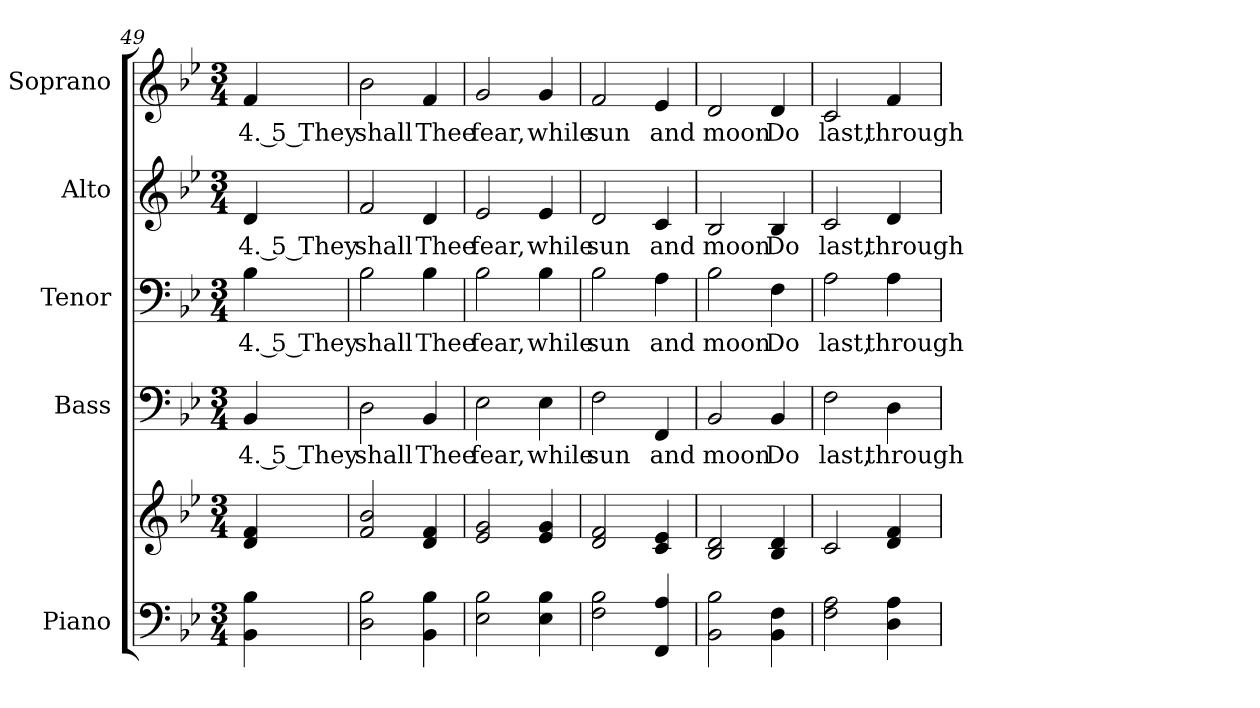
**kern	**kern	**kern	**text	**kern	**text	**kern	**text	**kern	**text
*part5	*part5	*part4	*part4	*part3	*part3	*part2	*part2	*part1	*part1
*staff6	*staff5	*staff4	*staff4	*staff3	*staff3	*staff2	*staff2	*staff1	*staff1
*I"Piano	*	*I"Bass	*	*I"Tenor	*	*I"Alto	*	*I"Soprano	*
*I'Pno.	*	*I'B.	*	*I'T.	*	*I'A.	*	*I'S.	*
*clefF4	*clefG2	*clefF4	*	*clefF4	*	*clefG2	*	*clefG2	*
*k[b-e-]	*k[b-e-]	*k[b-e-]	*	*k[b-e-]	*	*k[b-e-]	*	*k[b-e-]	*
*B-:	*B-:	*B-:	*	*B-:	*	*B-:	*	*B-:	*
*M3/4	*M3/4	*M3/4	*	*M3/4	*	*M3/4	*	*M3/4	*
=49	=49	=49	=49	=49	=49	=49	=49	=49	=49
!	!	!	!LO:LY:b:color=#000000	!	!	!	!	!	!
!	!	!	!	!	!LO:LY:b:color=#000000	!	!	!	!
!	!	!	!	!	!	!	!LO:LY:b:color=#000000	!	!
!	!	!	!	!	!	!	!	!	!LO:LY:b:color=#000000
4BB-i\ 4B-i	4di/ 4fi	4BB-i/	4. 5 They	4B-i\	4. 5 They	4di/	4. 5 They	4fi/	4. 5 They
=50	=50	=50	=50	=50	=50	=50	=50	=50	=50
!	!	!	!LO:LY:b:color=#000000	!	!	!	!	!	!
!	!	!	!	!	!LO:LY:b:color=#000000	!	!	!	!
!	!	!	!	!	!	!	!LO:LY:b:color=#000000	!	!
!	!	!	!	!	!	!	!	!	!LO:LY:b:color=#000000
2Di\ 2B-i	2fi/ 2b-i	2Di\	shall	2B-i\	shall	2fi/	shall	2b-i\	shall
!	!	!	!LO:LY:b:color=#000000	!	!	!	!	!	!
!	!	!	!	!	!LO:LY:b:color=#000000	!	!	!	!
!	!	!	!	!	!	!	!LO:LY:b:color=#000000	!	!
!	!	!	!	!	!	!	!	!	!LO:LY:b:color=#000000
4BB-i\ 4B-i	4di/ 4fi	4BB-i/	Thee	4B-i\	Thee	4di/	Thee	4fi/	Thee
!!LO:PB:g=z
=51	=51	=51	=51	=51	=51	=51	=51	=51	=51
!	!	!	!LO:LY:b:color=#000000	!	!	!	!	!	!
!	!	!	!	!	!LO:LY:b:color=#000000	!	!	!	!
!	!	!	!	!	!	!	!LO:LY:b:color=#000000	!	!
!	!	!	!	!	!	!	!	!	!LO:LY:b:color=#000000
2E-i\ 2B-i	2e-i/ 2gi	2E-i\	fear,	2B-i\	fear,	2e-i/	fear,	2gi/	fear,
!	!	!	!LO:LY:b:color=#000000	!	!	!	!	!	!
!	!	!	!	!	!LO:LY:b:color=#000000	!	!	!	!
!	!	!	!	!	!	!	!LO:LY:b:color=#000000	!	!
!	!	!	!	!	!	!	!	!	!LO:LY:b:color=#000000
4E-i\ 4B-i	4e-i/ 4gi	4E-i\	while	4B-i\	while	4e-i/	while	4gi/	while
=52	=52	=52	=52	=52	=52	=52	=52	=52	=52
!	!	!	!LO:LY:b:color=#000000	!	!	!	!	!	!
!	!	!	!	!	!LO:LY:b:color=#000000	!	!	!	!
!	!	!	!	!	!	!	!LO:LY:b:color=#000000	!	!
!	!	!	!	!	!	!	!	!	!LO:LY:b:color=#000000
2Fi\ 2B-i	2di/ 2fi	2Fi\	sun	2B-i\	sun	2di/	sun	2fi/	sun
!	!	!	!LO:LY:b:color=#000000	!	!	!	!	!	!
!	!	!	!	!	!LO:LY:b:color=#000000	!	!	!	!
!	!	!	!	!	!	!	!LO:LY:b:color=#000000	!	!
!	!	!	!	!	!	!	!	!	!LO:LY:b:color=#000000
4FFi/ 4Ai	4ci/ 4e-i	4FFi/	and	4Ai\	and	4ci/	and	4e-i/	and
=53	=53	=53	=53	=53	=53	=53	=53	=53	=53
!	!	!	!LO:LY:b:color=#000000	!	!	!	!	!	!
!	!	!	!	!	!LO:LY:b:color=#000000	!	!	!	!
!	!	!	!	!	!	!	!LO:LY:b:color=#000000	!	!
!	!	!	!	!	!	!	!	!	!LO:LY:b:color=#000000
2BB-i\ 2B-i	2B-i/ 2di	2BB-i/	moon	2B-i\	moon	2B-i/	moon	2di/	moon
!	!	!	!LO:LY:b:color=#000000	!	!	!	!	!	!
!	!	!	!	!	!LO:LY:b:color=#000000	!	!	!	!
!	!	!	!	!	!	!	!LO:LY:b:color=#000000	!	!
!	!	!	!	!	!	!	!	!	!LO:LY:b:color=#000000
4BB-i\ 4Fi	4B-i/ 4di	4BB-i/	Do	4Fi\	Do	4B-i/	Do	4di/	Do
=54	=54	=54	=54	=54	=54	=54	=54	=54	=54
!	!	!	!LO:LY:b:color=#000000	!	!	!	!	!	!
!	!	!	!	!	!LO:LY:b:color=#000000	!	!	!	!
!	!	!	!	!	!	!	!LO:LY:b:color=#000000	!	!
!	!	!	!	!	!	!	!	!	!LO:LY:b:color=#000000
2Fi\ 2Ai	2ci/	2Fi\	last,	2Ai\	last,	2ci/	last,	2ci/	last,
!	!	!	!LO:LY:b:color=#000000	!	!	!	!	!	!
!	!	!	!	!	!LO:LY:b:color=#000000	!	!	!	!
!	!	!	!	!	!	!	!LO:LY:b:color=#000000	!	!
!	!	!	!	!	!	!	!	!	!LO:LY:b:color=#000000
4Di\ 4Ai	4di/ 4fi	4Di\	through	4Ai\	through	4di/	through	4fi/	through
=	=	=	=	=	=	=	=	=	=
*-	*-	*-	*-	*-	*-	*-	*-	*-	*-
